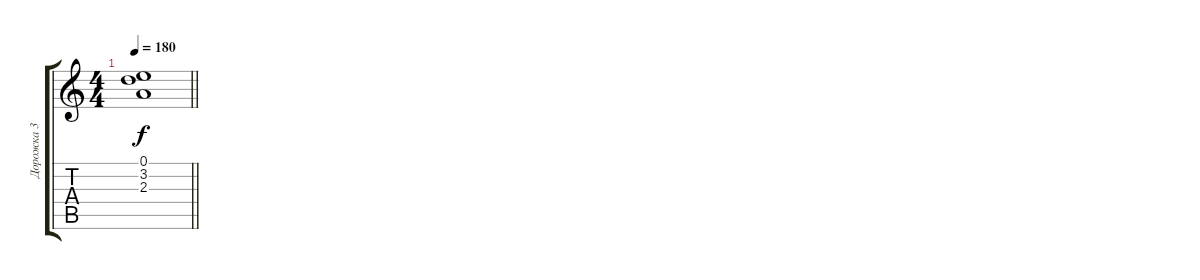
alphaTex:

\track ("Дорожка 3" "Дорожка 3") {instrument distortionguitar}
\staff {score tabs}
\tuning (E4 B3 G3 D3 A2 E2) {hide}
\ts (4 4)
\tempo 180
\clef g2
\barLineRight lightlight
\ks c
(0.1{t} 3.2{t} 2.3{t}).1{dy f}
